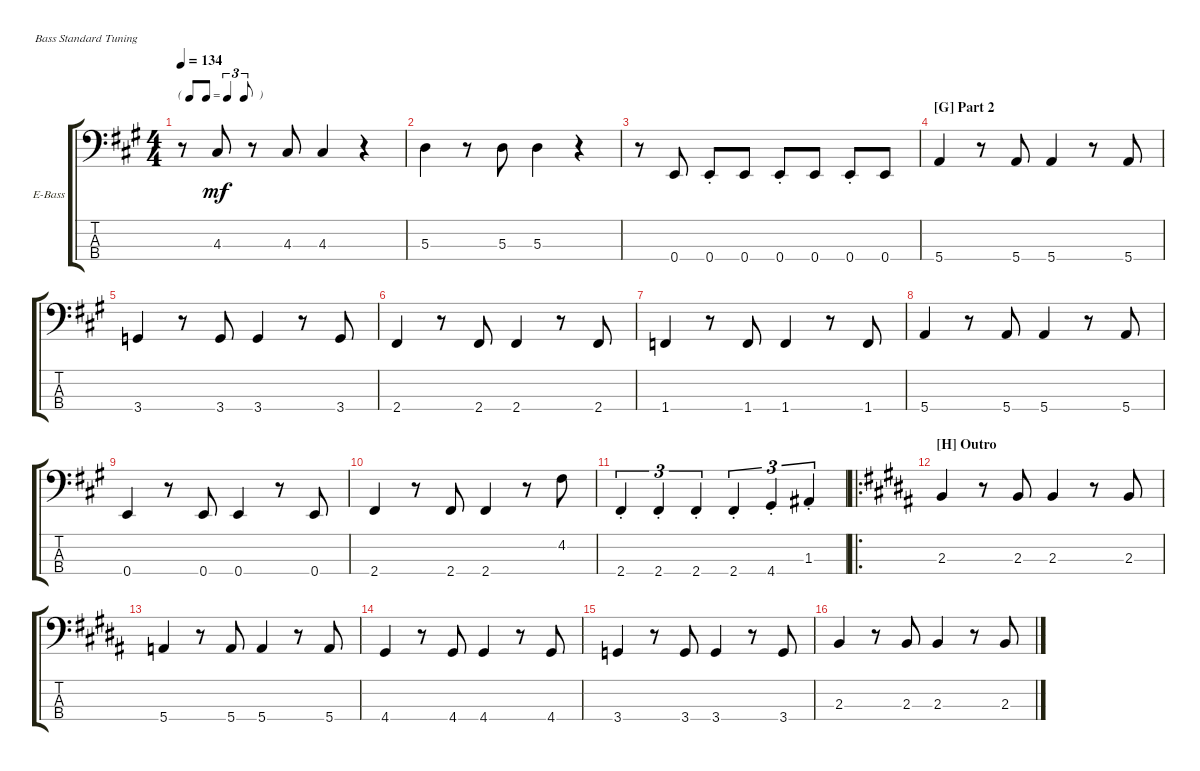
\defaultSystemsLayout 4
\bracketExtendMode groupsimilarinstruments
\firstSystemTrackNameOrientation horizontal
\otherSystemsTrackNameOrientation horizontal
\track ("Electric Bass" "E-Bass") {instrument electricbassfinger}
\staff {score tabs}
\tuning (G2 D2 A1 E1)
\ts (4 4)
\tf triplet8th
\tempo 134
\clef f4
\ks a
r.8{dy mf} 4.3.8 r.8 4.3.8 4.3.4 r.4 |
5.3.4 r.8 5.3.8 5.3.4 r.4 |
r.8 0.4.8 0.4{st}.8 0.4.8 0.4{st}.8 0.4.8 0.4{st}.8 0.4.8 |
\section ("G" "Part 2")
5.4.4 r.8 5.4.8 5.4.4 r.8 5.4.8 |
3.4.4 r.8 3.4.8 3.4.4 r.8 3.4.8 |
2.4.4 r.8 2.4.8 2.4.4 r.8 2.4.8 |
1.4.4 r.8 1.4.8 1.4.4 r.8 1.4.8 |
5.4.4 r.8 5.4.8 5.4.4 r.8 5.4.8 |
0.4.4 r.8 0.4.8 0.4.4 r.8 0.4.8 |
2.4.4 r.8 2.4.8 2.4.4 r.8 4.2.8 |
2.4{st}.4{tu (3 2)} 2.4{st}.4{tu (3 2)} 2.4{st}.4{tu (3 2)} 2.4{st}.4{tu (3 2)} 4.4{st}.4{tu (3 2)} 1.3{st}.4{tu (3 2)} |
\ro
\section ("H" "Outro")
\ks b
2.3.4 r.8 2.3.8 2.3.4 r.8 2.3.8 |
5.4.4 r.8 5.4.8 5.4.4 r.8 5.4.8 |
4.4.4 r.8 4.4.8 4.4.4 r.8 4.4.8 |
3.4.4 r.8 3.4.8 3.4.4 r.8 3.4.8 |
2.3.4 r.8 2.3.8 2.3.4 r.8 2.3.8
